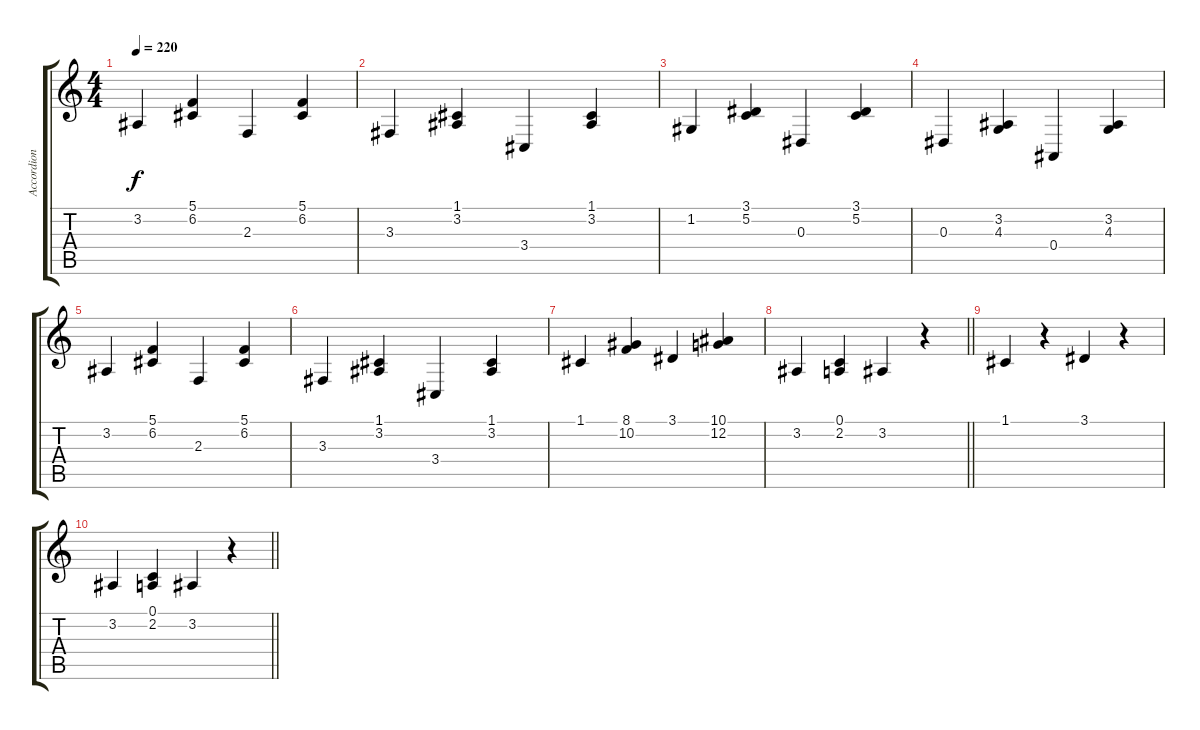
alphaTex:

\track ("Accordion LH" "Accordion ") {instrument accordion}
\staff {score tabs}
\tuning (C4 G3 Eb3 Bb2 F2 C2) {hide}
\ts (4 4)
\tempo 220
\clef g2
\ks c
3.2.4{dy f} (5.1 6.2).4 2.3.4 (5.1 6.2).4 |
3.3.4 (1.1 3.2).4 3.4.4 (1.1 3.2).4 |
1.2.4 (3.1 5.2).4 0.3.4 (3.1 5.2).4 |
0.3.4 (3.2 4.3).4 0.4.4 (3.2 4.3).4 |
3.2.4 (5.1 6.2).4 2.3.4 (5.1 6.2).4 |
3.3.4 (1.1 3.2).4 3.4.4 (1.1 3.2).4 |
1.1.4 (8.1 10.2).4 3.1.4 (10.1 12.2).4 |
\barLineRight lightlight
3.2.4 (0.1 2.2).4 3.2.4 r.4 |
1.1.4 r.4 3.1.4 r.4 |
\barLineRight lightlight
3.2.4 (0.1 2.2).4 3.2.4 r.4
